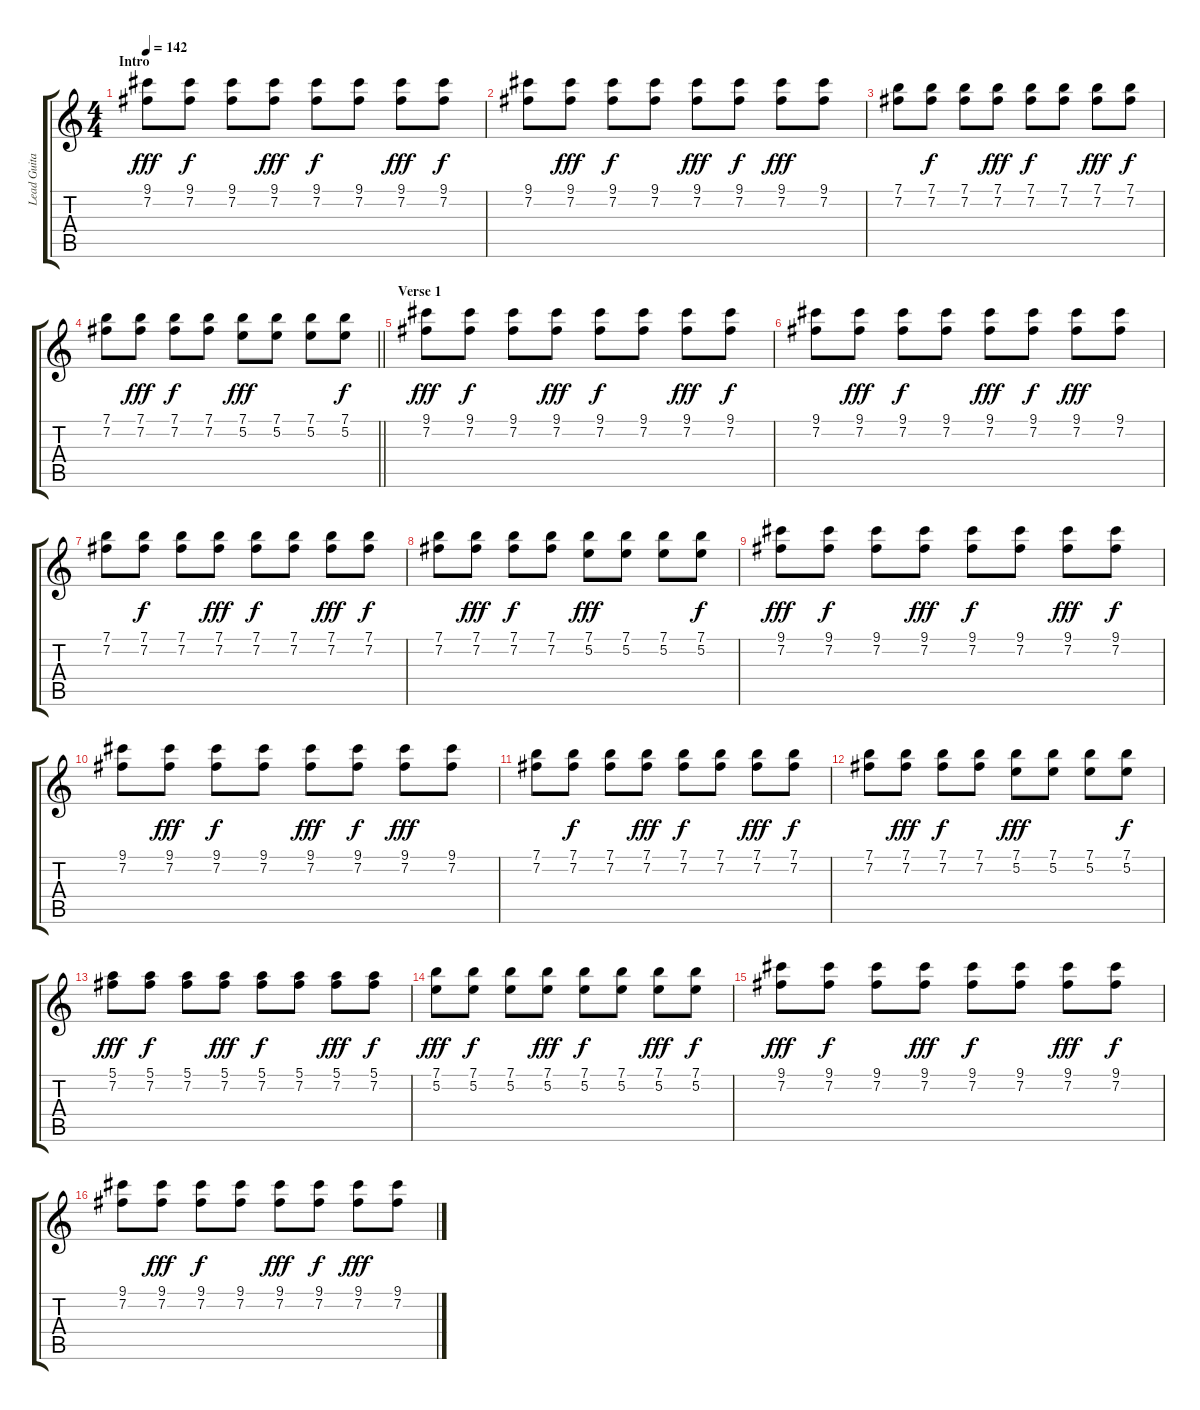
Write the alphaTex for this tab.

\track ("Lead Guitar" "Lead Guita") {instrument distortionguitar}
\staff {score tabs}
\tuning (E4 B3 G3 D3 A2 D2) {hide}
\ts (4 4)
\section ("" "Intro")
\tempo 142
\clef g2
\ks c
(9.1 7.2).8{dy fff instrument distortionguitar} (9.1 7.2).8{dy f} (9.1 7.2).8 (9.1 7.2).8{dy fff} (9.1 7.2).8{dy f} (9.1 7.2).8 (9.1 7.2).8{dy fff} (9.1 7.2).8{dy f} |
(9.1 7.2).8 (9.1 7.2).8{dy fff} (9.1 7.2).8{dy f} (9.1 7.2).8 (9.1 7.2).8{dy fff} (9.1 7.2).8{dy f} (9.1 7.2).8{dy fff} (9.1 7.2).8 |
(7.1 7.2).8 (7.1 7.2).8{dy f} (7.1 7.2).8 (7.1 7.2).8{dy fff} (7.1 7.2).8{dy f} (7.1 7.2).8 (7.1 7.2).8{dy fff} (7.1 7.2).8{dy f} |
\barLineRight lightlight
(7.1 7.2).8 (7.1 7.2).8{dy fff} (7.1 7.2).8{dy f} (7.1 7.2).8 (7.1 5.2).8{dy fff} (7.1 5.2).8 (7.1 5.2).8 (7.1 5.2).8{dy f} |
\section ("" "Verse 1")
(9.1 7.2).8{dy fff} (9.1 7.2).8{dy f} (9.1 7.2).8 (9.1 7.2).8{dy fff} (9.1 7.2).8{dy f} (9.1 7.2).8 (9.1 7.2).8{dy fff} (9.1 7.2).8{dy f} |
(9.1 7.2).8 (9.1 7.2).8{dy fff} (9.1 7.2).8{dy f} (9.1 7.2).8 (9.1 7.2).8{dy fff} (9.1 7.2).8{dy f} (9.1 7.2).8{dy fff} (9.1 7.2).8 |
(7.1 7.2).8 (7.1 7.2).8{dy f} (7.1 7.2).8 (7.1 7.2).8{dy fff} (7.1 7.2).8{dy f} (7.1 7.2).8 (7.1 7.2).8{dy fff} (7.1 7.2).8{dy f} |
(7.1 7.2).8 (7.1 7.2).8{dy fff} (7.1 7.2).8{dy f} (7.1 7.2).8 (7.1 5.2).8{dy fff} (7.1 5.2).8 (7.1 5.2).8 (7.1 5.2).8{dy f} |
(9.1 7.2).8{dy fff} (9.1 7.2).8{dy f} (9.1 7.2).8 (9.1 7.2).8{dy fff} (9.1 7.2).8{dy f} (9.1 7.2).8 (9.1 7.2).8{dy fff} (9.1 7.2).8{dy f} |
(9.1 7.2).8 (9.1 7.2).8{dy fff} (9.1 7.2).8{dy f} (9.1 7.2).8 (9.1 7.2).8{dy fff} (9.1 7.2).8{dy f} (9.1 7.2).8{dy fff} (9.1 7.2).8 |
(7.1 7.2).8 (7.1 7.2).8{dy f} (7.1 7.2).8 (7.1 7.2).8{dy fff} (7.1 7.2).8{dy f} (7.1 7.2).8 (7.1 7.2).8{dy fff} (7.1 7.2).8{dy f} |
(7.1 7.2).8 (7.1 7.2).8{dy fff} (7.1 7.2).8{dy f} (7.1 7.2).8 (7.1 5.2).8{dy fff} (7.1 5.2).8 (7.1 5.2).8 (7.1 5.2).8{dy f} |
(5.1 7.2).8{dy fff} (5.1 7.2).8{dy f} (5.1 7.2).8 (5.1 7.2).8{dy fff} (5.1 7.2).8{dy f} (5.1 7.2).8 (5.1 7.2).8{dy fff} (5.1 7.2).8{dy f} |
(7.1 5.2).8{dy fff} (7.1 5.2).8{dy f} (7.1 5.2).8 (7.1 5.2).8{dy fff} (7.1 5.2).8{dy f} (7.1 5.2).8 (7.1 5.2).8{dy fff} (7.1 5.2).8{dy f} |
(9.1 7.2).8{dy fff} (9.1 7.2).8{dy f} (9.1 7.2).8 (9.1 7.2).8{dy fff} (9.1 7.2).8{dy f} (9.1 7.2).8 (9.1 7.2).8{dy fff} (9.1 7.2).8{dy f} |
(9.1 7.2).8 (9.1 7.2).8{dy fff} (9.1 7.2).8{dy f} (9.1 7.2).8 (9.1 7.2).8{dy fff} (9.1 7.2).8{dy f} (9.1 7.2).8{dy fff} (9.1 7.2).8
